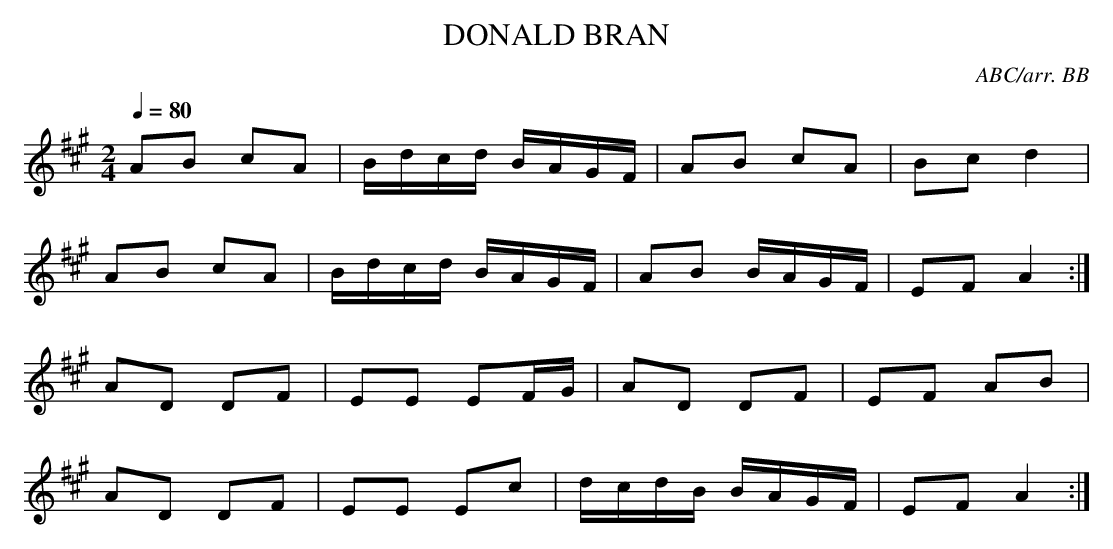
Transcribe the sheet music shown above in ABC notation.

X:1
T:DONALD BRAN
C:ABC/arr. BB
L:1/8
M:2/4
Q:1/4=80
K:A
AB cA|B/d/c/d/ B/A/G/F/|AB cA|Bc d2|
AB cA|B/d/c/d/ B/A/G/F/|AB B/A/G/F/|EF A2:|
AD DF|EE EF/G/|AD DF|EF AB|
AD DF|EE Ec|d/c/d/B/ B/A/G/F/|EF A2:|
